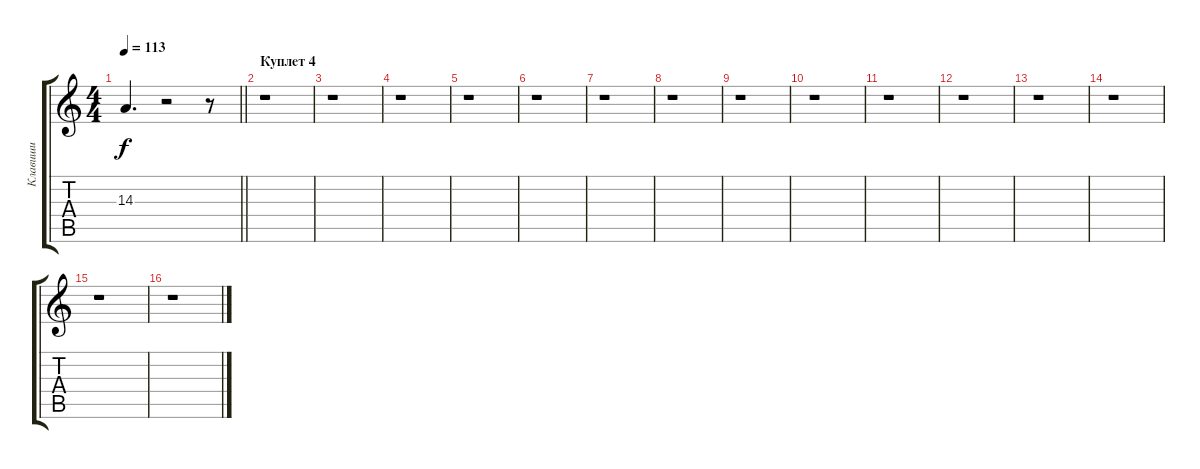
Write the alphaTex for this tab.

\track ("Клавиши" "Клавиши") {instrument lead2sawtooth}
\staff {score tabs}
\tuning (E4 B3 G3 D3 A2 E2) {hide}
\ts (4 4)
\tempo 113
\clef g2
\barLineRight lightlight
\ks c
14.3{t}.4{d dy f} r.2 r.8 |
\section ("" "Куплет 4")
r.1 |
r.1 |
r.1 |
r.1 |
r.1 |
r.1 |
r.1 |
r.1 |
r.1 |
r.1 |
r.1 |
r.1 |
r.1 |
r.1 |
r.1
